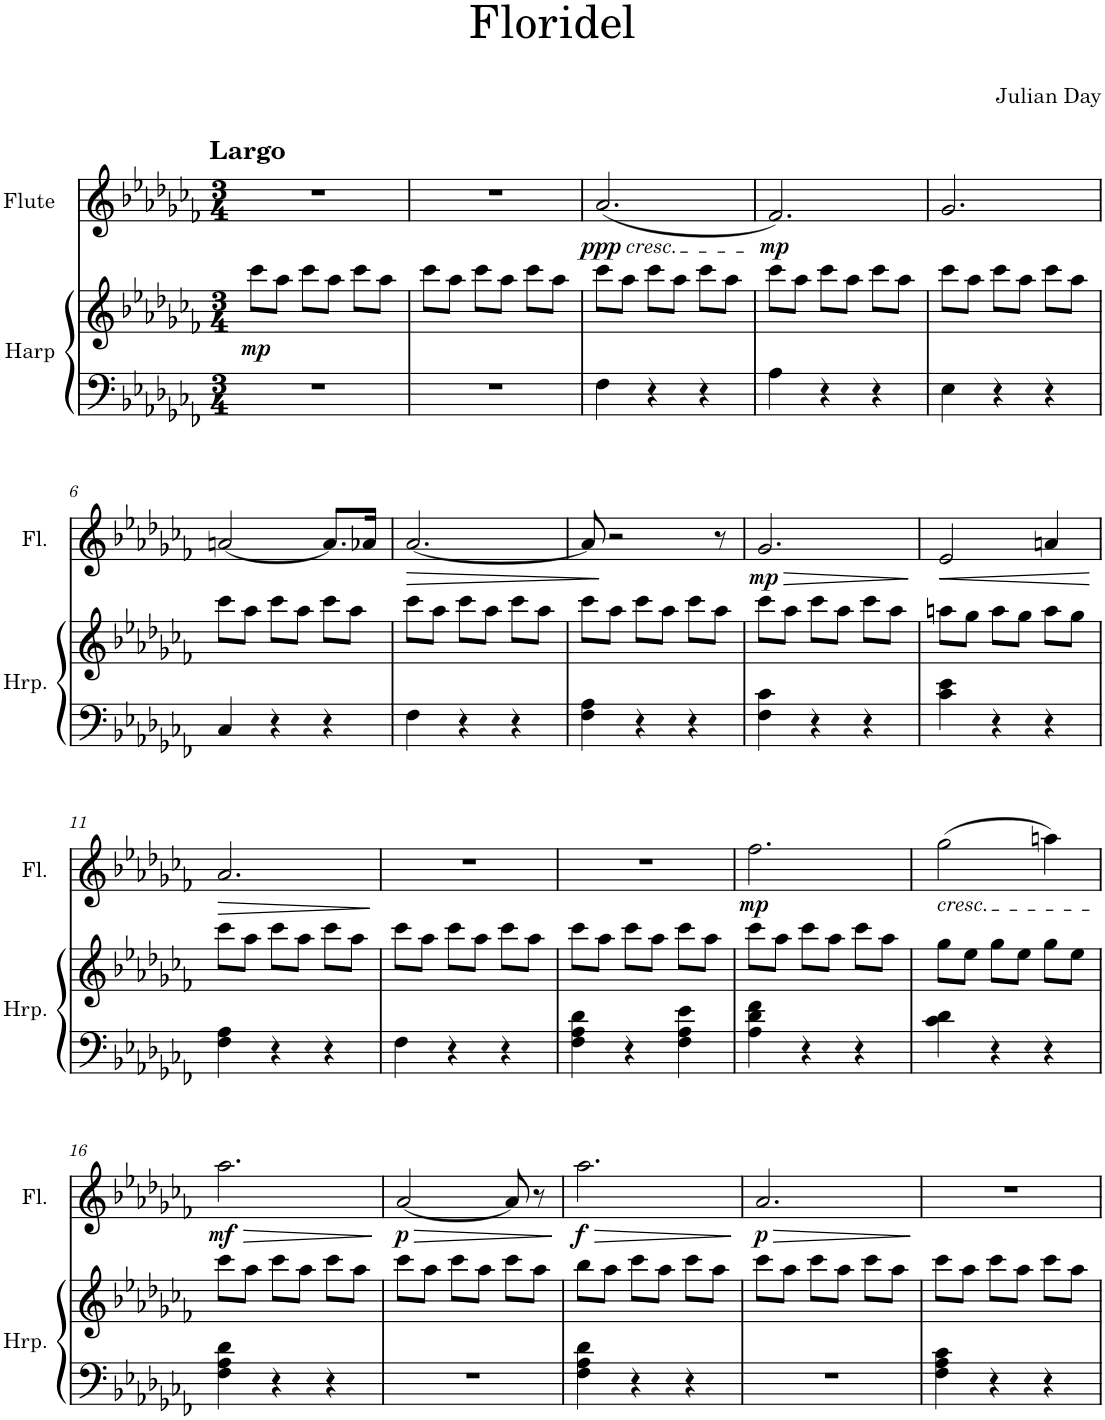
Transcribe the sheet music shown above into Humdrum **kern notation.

**kern	**kern	**dynam	**kern	**dynam
*part2	*part2	*part2	*part1	*part1
*staff3	*staff2	*staff2/3	*staff1	*staff1
*I"Harp	*	*	*I"Flute	*
*I'Hrp.	*	*	*I'Fl.	*
*clefF4	*clefG2	*	*clefG2	*
*k[b-e-a-d-g-c-f-]	*k[b-e-a-d-g-c-f-]	*	*k[b-e-a-d-g-c-f-]	*
*M3/4	*M3/4	*	*M3/4	*
=1	=1	=1	=1	=1
!	!	!	!LO:TX:a:B:t=Largo	!
!	!	!LO:DY:b	!	!
2.r	8ccc-\L	mp	2.r	.
.	8aa-\J	.	.	.
.	8ccc-\L	.	.	.
.	8aa-\J	.	.	.
.	8ccc-\L	.	.	.
.	8aa-\J	.	.	.
=2	=2	=2	=2	=2
2.r	8ccc-\L	.	2.r	.
.	8aa-\J	.	.	.
.	8ccc-\L	.	.	.
.	8aa-\J	.	.	.
.	8ccc-\L	.	.	.
.	8aa-\J	.	.	.
=3	=3	=3	=3	=3
!	!	!	!LO:TX:b:i:t=cresc.	!
!	!	!	!	!LO:DY:b
4F-\	8ccc-\L	.	(2.a-/	ppp
.	8aa-\J	.	.	.
4r	8ccc-\L	.	.	.
.	8aa-\J	.	.	.
4r	8ccc-\L	.	.	.
.	8aa-\J	.	.	.
=4	=4	=4	=4	=4
!	!	!	!	!LO:DY:b
4A-\	8ccc-\L	.	2.f-/)	mp
.	8aa-\J	.	.	.
4r	8ccc-\L	.	.	.
.	8aa-\J	.	.	.
4r	8ccc-\L	.	.	.
.	8aa-\J	.	.	.
=5	=5	=5	=5	=5
4E-\	8ccc-\L	.	2.g-/	.
.	8aa-\J	.	.	.
4r	8ccc-\L	.	.	.
.	8aa-\J	.	.	.
4r	8ccc-\L	.	.	.
.	8aa-\J	.	.	.
!!LO:LB:g=z
=6	=6	=6	=6	=6
4C-/	8ccc-\L	.	[2an/	.
.	8aa-\J	.	.	.
4r	8ccc-\L	.	.	.
.	8aa-\J	.	.	.
4r	8ccc-\L	.	8.a/L]	.
.	8aa-\J	.	.	.
.	.	.	16a-X/Jk	.
=7	=7	=7	=7	=7
!	!	!	!	!LO:HP:b
4F-\	8ccc-\L	.	[2.a-/	>
.	8aa-\J	.	.	.
4r	8ccc-\L	.	.	.
.	8aa-\J	.	.	.
4r	8ccc-\L	.	.	.
.	8aa-\J	.	.	.
=8	=8	=8	=8	=8
4F-\ 4A-\	8ccc-\L	.	8a-/]	.
.	8aa-\J	.	2r	]
4r	8ccc-\L	.	.	.
.	8aa-\J	.	.	.
4r	8ccc-\L	.	.	.
.	8aa-\J	.	8r	.
=9	=9	=9	=9	=9
!	!	!	!	!LO:HP:b
!	!	!	!	!LO:DY:n=1:b
4F-\ 4c-\	8ccc-\L	.	2.g-/	> mp
.	8aa-\J	.	.	.
4r	8ccc-\L	.	.	.
.	8aa-\J	.	.	.
4r	8ccc-\L	.	.	.
.	8aa-\J	.	.	.
.	.	.	.	]
=10	=10	=10	=10	=10
!	!	!	!	!LO:HP:b
4c-\ 4e-\	8aan\L	.	2e-/	<
.	8gg-\J	.	.	.
4r	8aa\L	.	.	.
.	8gg-\J	.	.	.
4r	8aa\L	.	4an/	.
.	8gg-\J	.	.	.
.	.	.	.	[
!!LO:LB:g=z
=11	=11	=11	=11	=11
!	!	!	!	!LO:HP:b
4F-\ 4A-\	8ccc-\L	.	2.a-/	>
.	8aa-\J	.	.	.
4r	8ccc-\L	.	.	.
.	8aa-\J	.	.	.
4r	8ccc-\L	.	.	.
.	8aa-\J	.	.	.
.	.	.	.	]
=12	=12	=12	=12	=12
4F-\	8ccc-\L	.	2.r	.
.	8aa-\J	.	.	.
4r	8ccc-\L	.	.	.
.	8aa-\J	.	.	.
4r	8ccc-\L	.	.	.
.	8aa-\J	.	.	.
=13	=13	=13	=13	=13
4F-\ 4A-\ 4d-\	8ccc-\L	.	2.r	.
.	8aa-\J	.	.	.
4r	8ccc-\L	.	.	.
.	8aa-\J	.	.	.
4F-\ 4A-\ 4e-\	8ccc-\L	.	.	.
.	8aa-\J	.	.	.
=14	=14	=14	=14	=14
!	!	!	!	!LO:DY:b
4A-\ 4d-\ 4f-\	8ccc-\L	.	2.ff-\	mp
.	8aa-\J	.	.	.
4r	8ccc-\L	.	.	.
.	8aa-\J	.	.	.
4r	8ccc-\L	.	.	.
.	8aa-\J	.	.	.
=15	=15	=15	=15	=15
!	!	!	!LO:TX:b:i:t=cresc.	!
4c-\ 4d-\	8gg-\L	.	(2gg-\	.
.	8ee-\J	.	.	.
4r	8gg-\L	.	.	.
.	8ee-\J	.	.	.
4r	8gg-\L	.	4aan\)	.
.	8ee-\J	.	.	.
!!LO:LB:g=z
=16	=16	=16	=16	=16
!	!	!	!	!LO:HP:b
!	!	!	!	!LO:DY:n=1:b
4F-\ 4A-\ 4d-\	8ccc-\L	.	2.aa-\	> mf
.	8aa-\J	.	.	.
4r	8ccc-\L	.	.	.
.	8aa-\J	.	.	.
4r	8ccc-\L	.	.	.
.	8aa-\J	.	.	.
.	.	.	.	]
=17	=17	=17	=17	=17
!	!	!	!	!LO:HP:b
!	!	!	!	!LO:DY:n=1:b
2.r	8ccc-\L	.	[2a-/	> p
.	8aa-\J	.	.	.
.	8ccc-\L	.	.	.
.	8aa-\J	.	.	.
.	8ccc-\L	.	8a-/]	.
.	8aa-\J	.	8r	.
.	.	.	.	]
=18	=18	=18	=18	=18
!	!	!	!	!LO:HP:b
!	!	!	!	!LO:DY:n=1:b
4F-\ 4A-\ 4d-\	8bb-\L	.	2.aa-\	> f
.	8aa-\J	.	.	.
4r	8ccc-\L	.	.	.
.	8aa-\J	.	.	.
4r	8ccc-\L	.	.	.
.	8aa-\J	.	.	.
.	.	.	.	]
=19	=19	=19	=19	=19
!	!	!	!	!LO:HP:b
!	!	!	!	!LO:DY:n=1:b
2.r	8ccc-\L	.	2.a-/	> p
.	8aa-\J	.	.	.
.	8ccc-\L	.	.	.
.	8aa-\J	.	.	.
.	8ccc-\L	.	.	.
.	8aa-\J	.	.	.
.	.	.	.	]
=20	=20	=20	=20	=20
4F-\ 4A-\ 4c-\	8ccc-\L	.	2.r	.
.	8aa-\J	.	.	.
4r	8ccc-\L	.	.	.
.	8aa-\J	.	.	.
4r	8ccc-\L	.	.	.
.	8aa-\J	.	.	.
=	=	=	=	=
*-	*-	*-	*-	*-
